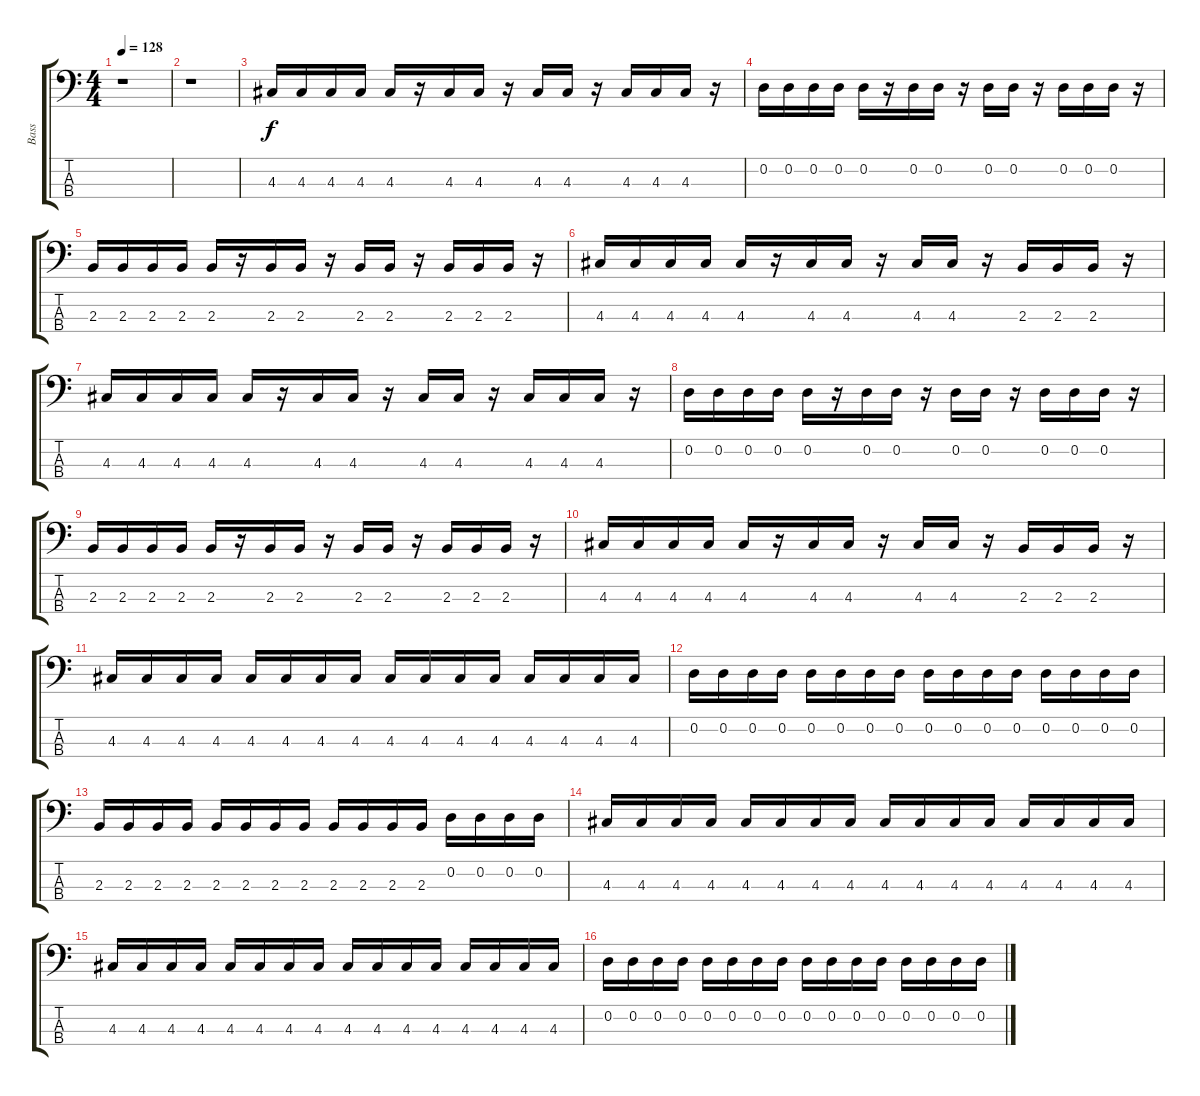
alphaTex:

\track ("Bass" "Bass") {instrument synthbass1}
\staff {score tabs}
\tuning (G2 D2 A1 E1) {hide}
\ts (4 4)
\tempo 128
\clef f4
\ks c
r.1{dy f} |
r.1 |
4.3.16{instrument synthbass1} 4.3.16 4.3.16 4.3.16 4.3.16 r.16 4.3.16 4.3.16 r.16 4.3.16 4.3.16 r.16 4.3.16 4.3.16 4.3.16 r.16 |
0.2.16{instrument synthbass1} 0.2.16 0.2.16 0.2.16 0.2.16 r.16 0.2.16 0.2.16 r.16 0.2.16 0.2.16 r.16 0.2.16 0.2.16 0.2.16 r.16 |
2.3.16 2.3.16 2.3.16 2.3.16 2.3.16 r.16 2.3.16 2.3.16 r.16 2.3.16 2.3.16 r.16 2.3.16 2.3.16 2.3.16 r.16 |
4.3.16 4.3.16 4.3.16 4.3.16 4.3.16 r.16 4.3.16 4.3.16 r.16 4.3.16 4.3.16 r.16 2.3.16 2.3.16 2.3.16 r.16 |
4.3.16{instrument synthbass1} 4.3.16 4.3.16 4.3.16 4.3.16 r.16 4.3.16 4.3.16 r.16 4.3.16 4.3.16 r.16 4.3.16 4.3.16 4.3.16 r.16 |
0.2.16{instrument synthbass1} 0.2.16 0.2.16 0.2.16 0.2.16 r.16 0.2.16 0.2.16 r.16 0.2.16 0.2.16 r.16 0.2.16 0.2.16 0.2.16 r.16 |
2.3.16 2.3.16 2.3.16 2.3.16 2.3.16 r.16 2.3.16 2.3.16 r.16 2.3.16 2.3.16 r.16 2.3.16 2.3.16 2.3.16 r.16 |
4.3.16 4.3.16 4.3.16 4.3.16 4.3.16 r.16 4.3.16 4.3.16 r.16 4.3.16 4.3.16 r.16 2.3.16 2.3.16 2.3.16 r.16 |
4.3.16{instrument synthbass1} 4.3.16 4.3.16 4.3.16 4.3.16 4.3.16 4.3.16 4.3.16 4.3.16 4.3.16 4.3.16 4.3.16 4.3.16 4.3.16 4.3.16 4.3.16 |
0.2.16{instrument synthbass1} 0.2.16 0.2.16 0.2.16 0.2.16 0.2.16 0.2.16 0.2.16 0.2.16 0.2.16 0.2.16 0.2.16 0.2.16 0.2.16 0.2.16 0.2.16 |
2.3.16 2.3.16 2.3.16 2.3.16 2.3.16 2.3.16 2.3.16 2.3.16 2.3.16 2.3.16 2.3.16 2.3.16 0.2.16 0.2.16 0.2.16 0.2.16 |
4.3.16 4.3.16 4.3.16 4.3.16 4.3.16 4.3.16 4.3.16 4.3.16 4.3.16 4.3.16 4.3.16 4.3.16 4.3.16 4.3.16 4.3.16 4.3.16 |
4.3.16{instrument synthbass1} 4.3.16 4.3.16 4.3.16 4.3.16 4.3.16 4.3.16 4.3.16 4.3.16 4.3.16 4.3.16 4.3.16 4.3.16 4.3.16 4.3.16 4.3.16 |
0.2.16{instrument synthbass1} 0.2.16 0.2.16 0.2.16 0.2.16 0.2.16 0.2.16 0.2.16 0.2.16 0.2.16 0.2.16 0.2.16 0.2.16 0.2.16 0.2.16 0.2.16
